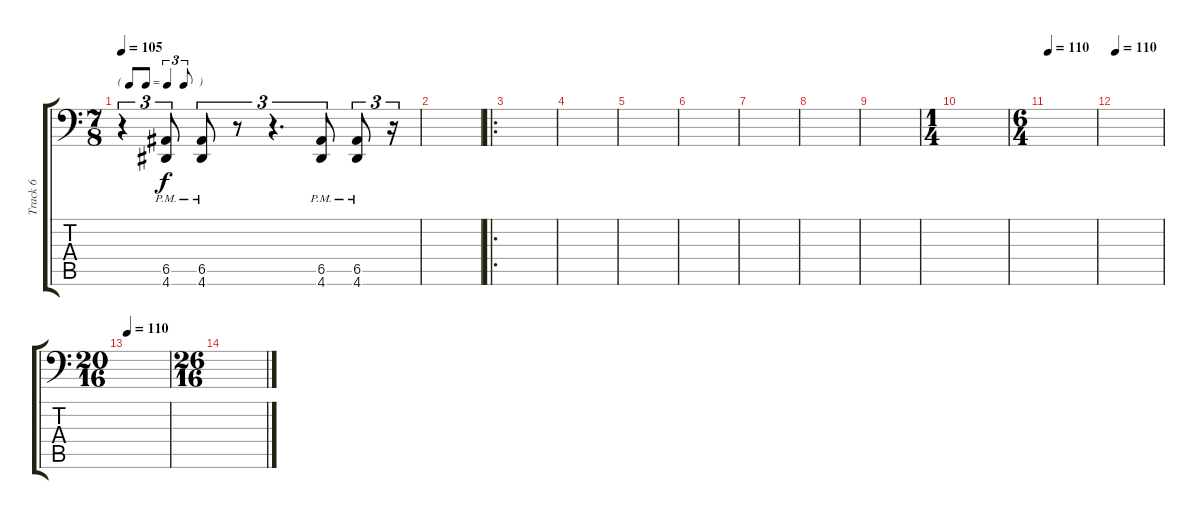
\track ("Track 6" "Track 6") {instrument distortionguitar}
\staff {score tabs}
\tuning (C3 G2 D2 A1 E1 B0) {hide}
\ts (7 8)
\tf triplet8th
\tempo 105
\clef f4
\ks c
r.4{tu (3 2) dy f} (6.5{pm} 4.6{pm}).8{tu (3 2)} (6.5{pm} 4.6{pm}).8{tu (3 2)} r.8{tu (3 2)} r.4{d tu (3 2)} (6.5{pm} 4.6{pm}).8{tu (3 2)} (6.5{pm} 4.6{pm}).8{tu (3 2)} r.16{tu (3 2)} |
|
\ro
|
|
|
|
|
|
|
\ts (1 4)
|
\ts (6 4)
\tempo 110
|
\tempo 110
|
\ts (20 16)
\tempo 110
|
\ts (26 16)
